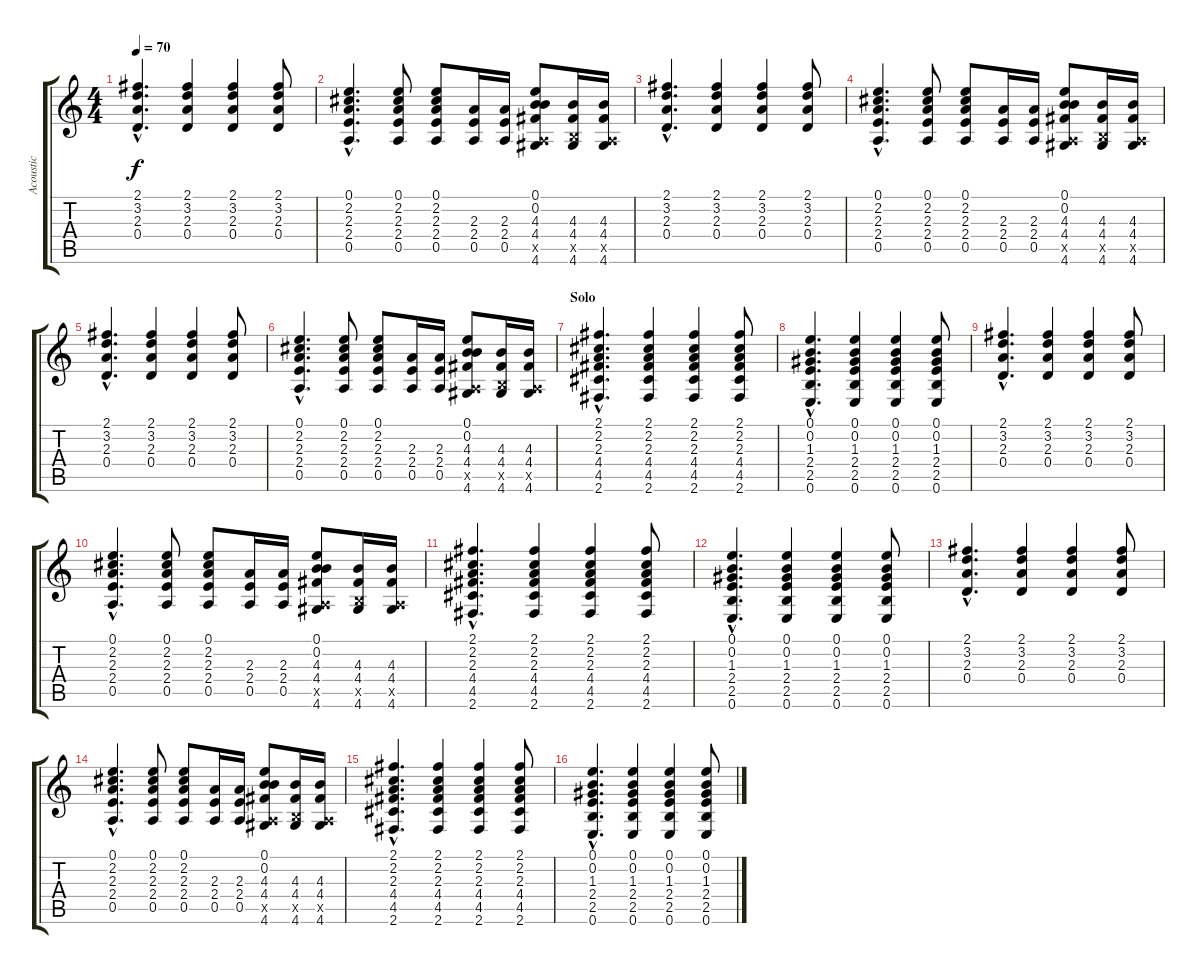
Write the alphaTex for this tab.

\track ("Acoustic" "Acoustic") {instrument acousticguitarsteel}
\staff {score tabs}
\tuning (E4 B3 G3 D3 A2 E2) {hide}
\ts (4 4)
\tempo 70
\clef g2
\ks c
(2.1{hac} 3.2{hac} 2.3{hac} 0.4{hac}).4{d dy f} (2.1 3.2 2.3 0.4).4 (2.1 3.2 2.3 0.4).4 (2.1 3.2 2.3 0.4).8 |
(0.1{hac} 2.2{hac} 2.3{hac} 2.4{hac} 0.5{hac}).4{d} (0.1 2.2 2.3 2.4 0.5).8 (0.1 2.2 2.3 2.4 0.5).8 (2.3 2.4 0.5).16 (2.3 2.4 0.5).16 (0.1 0.2 4.3 4.4 0.5{x} 4.6).8 (4.3 4.4 2.5{x} 4.6).16 (4.3 4.4 0.5{x} 4.6).16 |
(2.1{hac} 3.2{hac} 2.3{hac} 0.4{hac}).4{d} (2.1 3.2 2.3 0.4).4 (2.1 3.2 2.3 0.4).4 (2.1 3.2 2.3 0.4).8 |
(0.1{hac} 2.2{hac} 2.3{hac} 2.4{hac} 0.5{hac}).4{d} (0.1 2.2 2.3 2.4 0.5).8 (0.1 2.2 2.3 2.4 0.5).8 (2.3 2.4 0.5).16 (2.3 2.4 0.5).16 (0.1 0.2 4.3 4.4 0.5{x} 4.6).8 (4.3 4.4 2.5{x} 4.6).16 (4.3 4.4 0.5{x} 4.6).16 |
(2.1{hac} 3.2{hac} 2.3{hac} 0.4{hac}).4{d} (2.1 3.2 2.3 0.4).4 (2.1 3.2 2.3 0.4).4 (2.1 3.2 2.3 0.4).8 |
(0.1{hac} 2.2{hac} 2.3{hac} 2.4{hac} 0.5{hac}).4{d} (0.1 2.2 2.3 2.4 0.5).8 (0.1 2.2 2.3 2.4 0.5).8 (2.3 2.4 0.5).16 (2.3 2.4 0.5).16 (0.1 0.2 4.3 4.4 0.5{x} 4.6).8 (4.3 4.4 2.5{x} 4.6).16 (4.3 4.4 0.5{x} 4.6).16 |
\section ("" "Solo")
(2.1{hac} 2.2{hac} 2.3{hac} 4.4{hac} 4.5{hac} 2.6{hac}).4{d} (2.1 2.2 2.3 4.4 4.5 2.6).4 (2.1 2.2 2.3 4.4 4.5 2.6).4 (2.1 2.2 2.3 4.4 4.5 2.6).8 |
(0.1{hac} 0.2{hac} 1.3{hac} 2.4{hac} 2.5{hac} 0.6{hac}).4{d} (0.1 0.2 1.3 2.4 2.5 0.6).4 (0.1 0.2 1.3 2.4 2.5 0.6).4 (0.1 0.2 1.3 2.4 2.5 0.6).8 |
(2.1{hac} 3.2{hac} 2.3{hac} 0.4{hac}).4{d} (2.1 3.2 2.3 0.4).4 (2.1 3.2 2.3 0.4).4 (2.1 3.2 2.3 0.4).8 |
(0.1{hac} 2.2{hac} 2.3{hac} 2.4{hac} 0.5{hac}).4{d} (0.1 2.2 2.3 2.4 0.5).8 (0.1 2.2 2.3 2.4 0.5).8 (2.3 2.4 0.5).16 (2.3 2.4 0.5).16 (0.1 0.2 4.3 4.4 0.5{x} 4.6).8 (4.3 4.4 2.5{x} 4.6).16 (4.3 4.4 0.5{x} 4.6).16 |
(2.1{hac} 2.2{hac} 2.3{hac} 4.4{hac} 4.5{hac} 2.6{hac}).4{d} (2.1 2.2 2.3 4.4 4.5 2.6).4 (2.1 2.2 2.3 4.4 4.5 2.6).4 (2.1 2.2 2.3 4.4 4.5 2.6).8 |
(0.1{hac} 0.2{hac} 1.3{hac} 2.4{hac} 2.5{hac} 0.6{hac}).4{d} (0.1 0.2 1.3 2.4 2.5 0.6).4 (0.1 0.2 1.3 2.4 2.5 0.6).4 (0.1 0.2 1.3 2.4 2.5 0.6).8 |
(2.1{hac} 3.2{hac} 2.3{hac} 0.4{hac}).4{d} (2.1 3.2 2.3 0.4).4 (2.1 3.2 2.3 0.4).4 (2.1 3.2 2.3 0.4).8 |
(0.1{hac} 2.2{hac} 2.3{hac} 2.4{hac} 0.5{hac}).4{d} (0.1 2.2 2.3 2.4 0.5).8 (0.1 2.2 2.3 2.4 0.5).8 (2.3 2.4 0.5).16 (2.3 2.4 0.5).16 (0.1 0.2 4.3 4.4 0.5{x} 4.6).8 (4.3 4.4 2.5{x} 4.6).16 (4.3 4.4 0.5{x} 4.6).16 |
(2.1{hac} 2.2{hac} 2.3{hac} 4.4{hac} 4.5{hac} 2.6{hac}).4{d} (2.1 2.2 2.3 4.4 4.5 2.6).4 (2.1 2.2 2.3 4.4 4.5 2.6).4 (2.1 2.2 2.3 4.4 4.5 2.6).8 |
(0.1{hac} 0.2{hac} 1.3{hac} 2.4{hac} 2.5{hac} 0.6{hac}).4{d} (0.1 0.2 1.3 2.4 2.5 0.6).4 (0.1 0.2 1.3 2.4 2.5 0.6).4 (0.1 0.2 1.3 2.4 2.5 0.6).8
